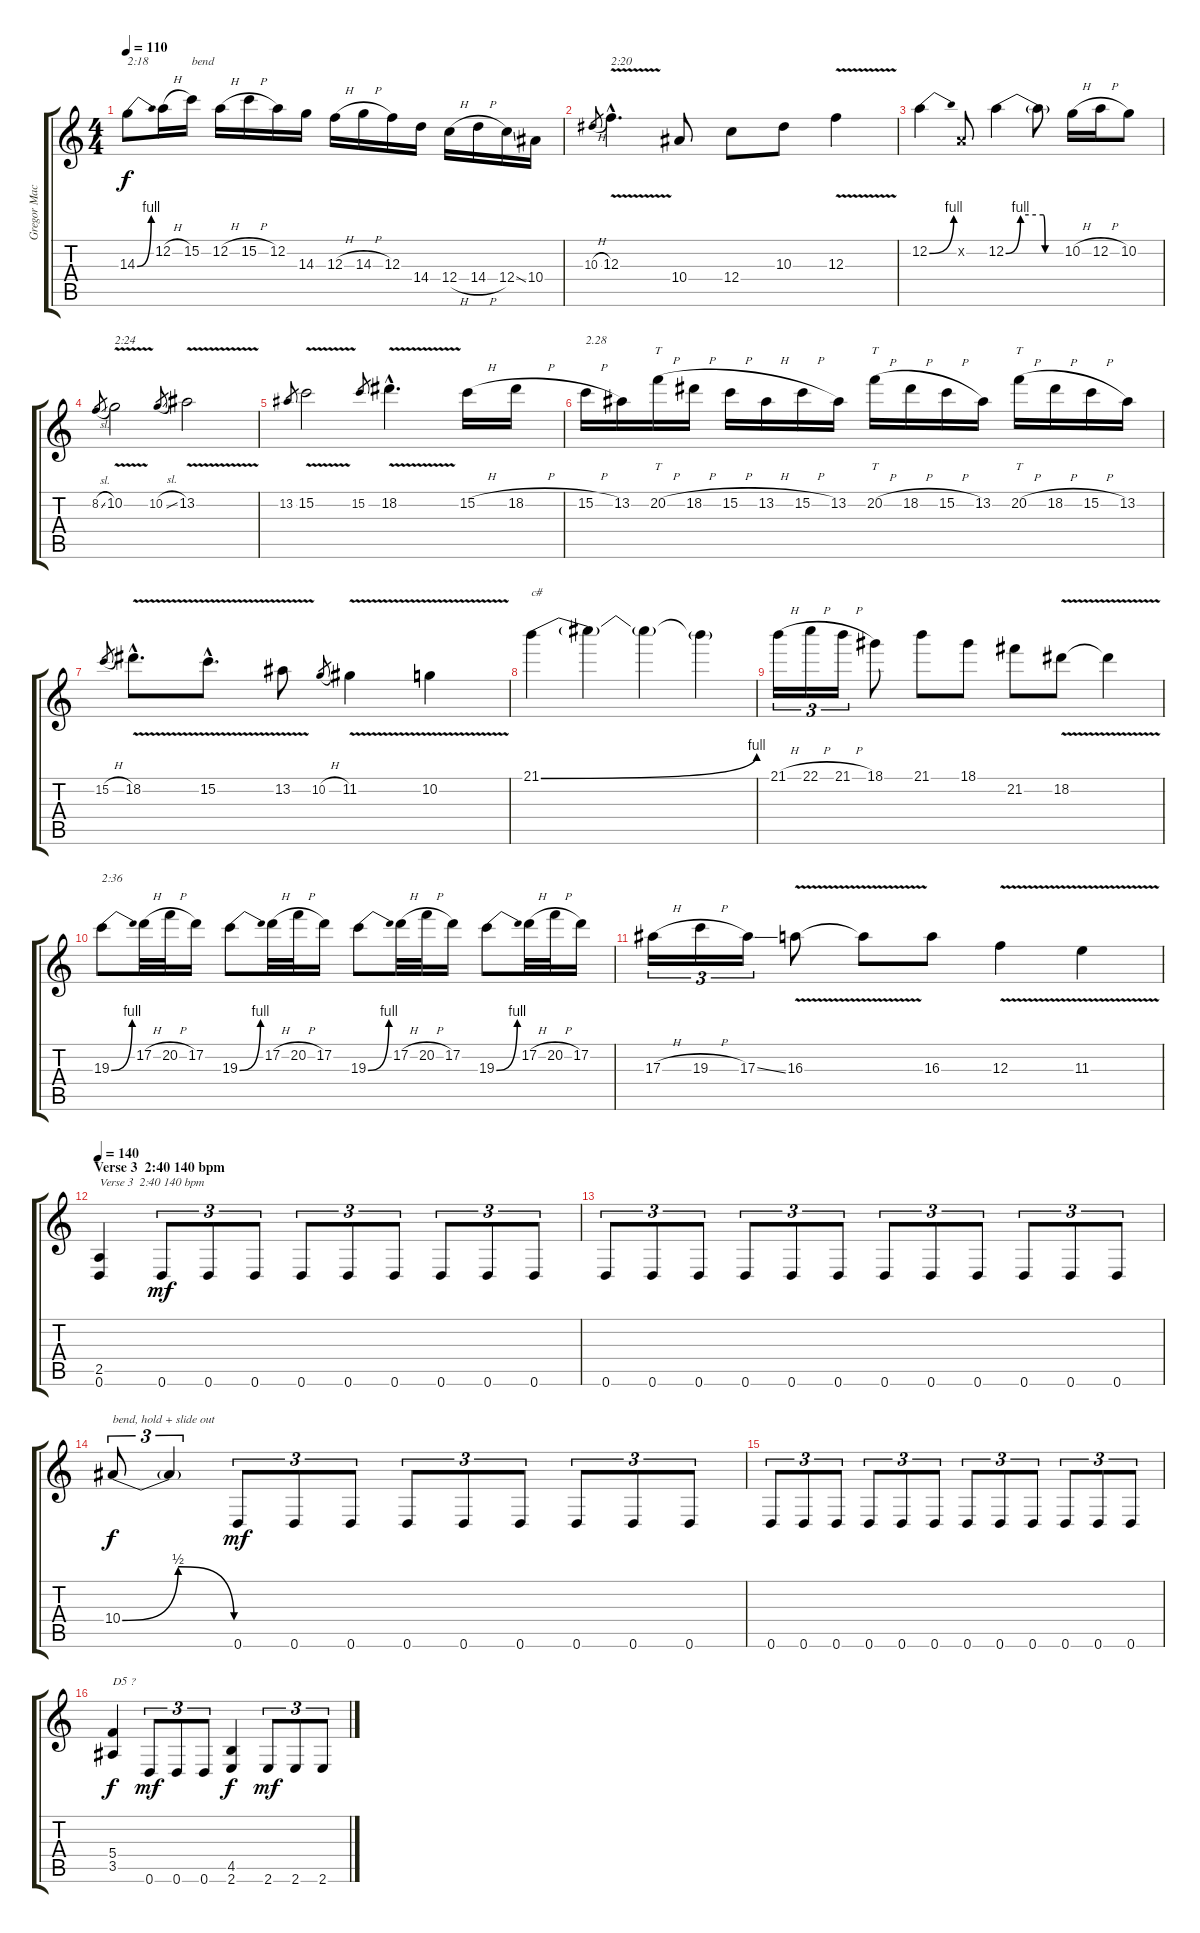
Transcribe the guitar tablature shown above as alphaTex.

\track ("Gregor Mackintosh" "Gregor Mac") {instrument overdrivenguitar}
\staff {score tabs}
\tuning (D4 A3 F3 C3 G2 D2) {hide}
\ts (4 4)
\tempo 110
\clef g2
\ks c
14.3{be (bend 0 0 60 4)}.8{txt "2:18" dy f} 12.2{h}.16 15.2.16{txt "bend"} 12.2{h}.16 15.2{h}.16 12.2.16 14.3.16 12.3{h}.16 14.3{h}.16 12.3.16 14.4.16 12.4{h}.16 14.4{h}.16 12.4{ss}.16 10.4.16 |
10.3{h}.8{gr} 12.3{v hac}.4{d txt "2:20"} 10.4.8 12.4.8 10.3.8 12.3{v}.4 |
12.2{be (bend 0 0 60 4)}.4 0.2{x}.8 12.2{be (custom 0 0 15 4 38 4 40 0 60 0)}.4 12.2{t}.8 10.2{h}.16 12.2{h}.16 10.2.8 |
8.2{sl}.8{gr} 10.2{v}.2{txt "2:24"} 10.2{sl}.8{gr} 13.2{v}.2 |
13.2.8{gr} 15.2{v}.2 15.2.8{gr} 18.2{v hac}.4{d} 15.2{h}.16 18.2{h}.16 |
15.2{h}.16{txt "2.28"} 13.2.16 20.2{h}.16{tt} 18.2{h}.16 15.2{h}.16 13.2{h}.16 15.2{h}.16 13.2.16 20.2{h}.16{tt} 18.2{h}.16 15.2{h}.16 13.2.16 20.2{h}.16{tt} 18.2{h}.16 15.2{h}.16 13.2.16 |
15.2{h}.8{gr} 18.2{v hac}.8{d} 15.2{v hac}.8{d} 13.2{v}.8 10.2{h}.8{gr} 11.2{v}.4 10.2{v}.4 |
21.1{be (bend 0 0 60 4)}.4{txt "c#"} 21.1{t}.4 21.1{t}.4 21.1{t}.4 |
21.1{h}.16{tu (3 2)} 22.1{h}.16{tu (3 2)} 21.1{h}.16{tu (3 2)} 18.1.8 21.1.8 18.1.8 21.2.8 18.2{v}.8 18.2{t}.4 |
19.3{be (bend 0 0 60 4)}.8{txt "2:36"} 17.2{h}.32 20.2{h}.32 17.2.16 19.3{be (bend 0 0 60 4)}.8 17.2{h}.32 20.2{h}.32 17.2.16 19.3{be (bend 0 0 60 4)}.8 17.2{h}.32 20.2{h}.32 17.2.16 19.3{be (bend 0 0 60 4)}.8 17.2{h}.32 20.2{h}.32 17.2.16 |
17.3{h}.16{tu (3 2)} 19.3{h}.16{tu (3 2)} 17.3{ss}.16{tu (3 2)} 16.3{v}.8 16.3{t}.8 16.3.8 12.3{v}.4 11.3{v}.4 |
\section ("" "Verse 3  2:40 140 bpm")
\tempo 140
(2.5 0.6).4{txt "Verse 3  2:40 140 bpm"} 0.6.8{tu (3 2) dy mf} 0.6.8{tu (3 2)} 0.6.8{tu (3 2)} 0.6.8{tu (3 2)} 0.6.8{tu (3 2)} 0.6.8{tu (3 2)} 0.6.8{tu (3 2)} 0.6.8{tu (3 2)} 0.6.8{tu (3 2)} |
0.6.8{tu (3 2)} 0.6.8{tu (3 2)} 0.6.8{tu (3 2)} 0.6.8{tu (3 2)} 0.6.8{tu (3 2)} 0.6.8{tu (3 2)} 0.6.8{tu (3 2)} 0.6.8{tu (3 2)} 0.6.8{tu (3 2)} 0.6.8{tu (3 2)} 0.6.8{tu (3 2)} 0.6.8{tu (3 2)} |
10.4{be (bendrelease 0 0 30 2 30 2 60 0)}.8{tu (3 2) txt "bend, hold + slide out" dy f} 10.4{t}.4{tu (3 2)} 0.6.8{tu (3 2) dy mf} 0.6.8{tu (3 2)} 0.6.8{tu (3 2)} 0.6.8{tu (3 2)} 0.6.8{tu (3 2)} 0.6.8{tu (3 2)} 0.6.8{tu (3 2)} 0.6.8{tu (3 2)} 0.6.8{tu (3 2)} |
0.6.8{tu (3 2)} 0.6.8{tu (3 2)} 0.6.8{tu (3 2)} 0.6.8{tu (3 2)} 0.6.8{tu (3 2)} 0.6.8{tu (3 2)} 0.6.8{tu (3 2)} 0.6.8{tu (3 2)} 0.6.8{tu (3 2)} 0.6.8{tu (3 2)} 0.6.8{tu (3 2)} 0.6.8{tu (3 2)} |
(5.4 3.5).4{txt "D5 ?" dy f} 0.6.8{tu (3 2) dy mf} 0.6.8{tu (3 2)} 0.6.8{tu (3 2)} (4.5 2.6).4{dy f} 2.6.8{tu (3 2) dy mf} 2.6.8{tu (3 2)} 2.6.8{tu (3 2)}
